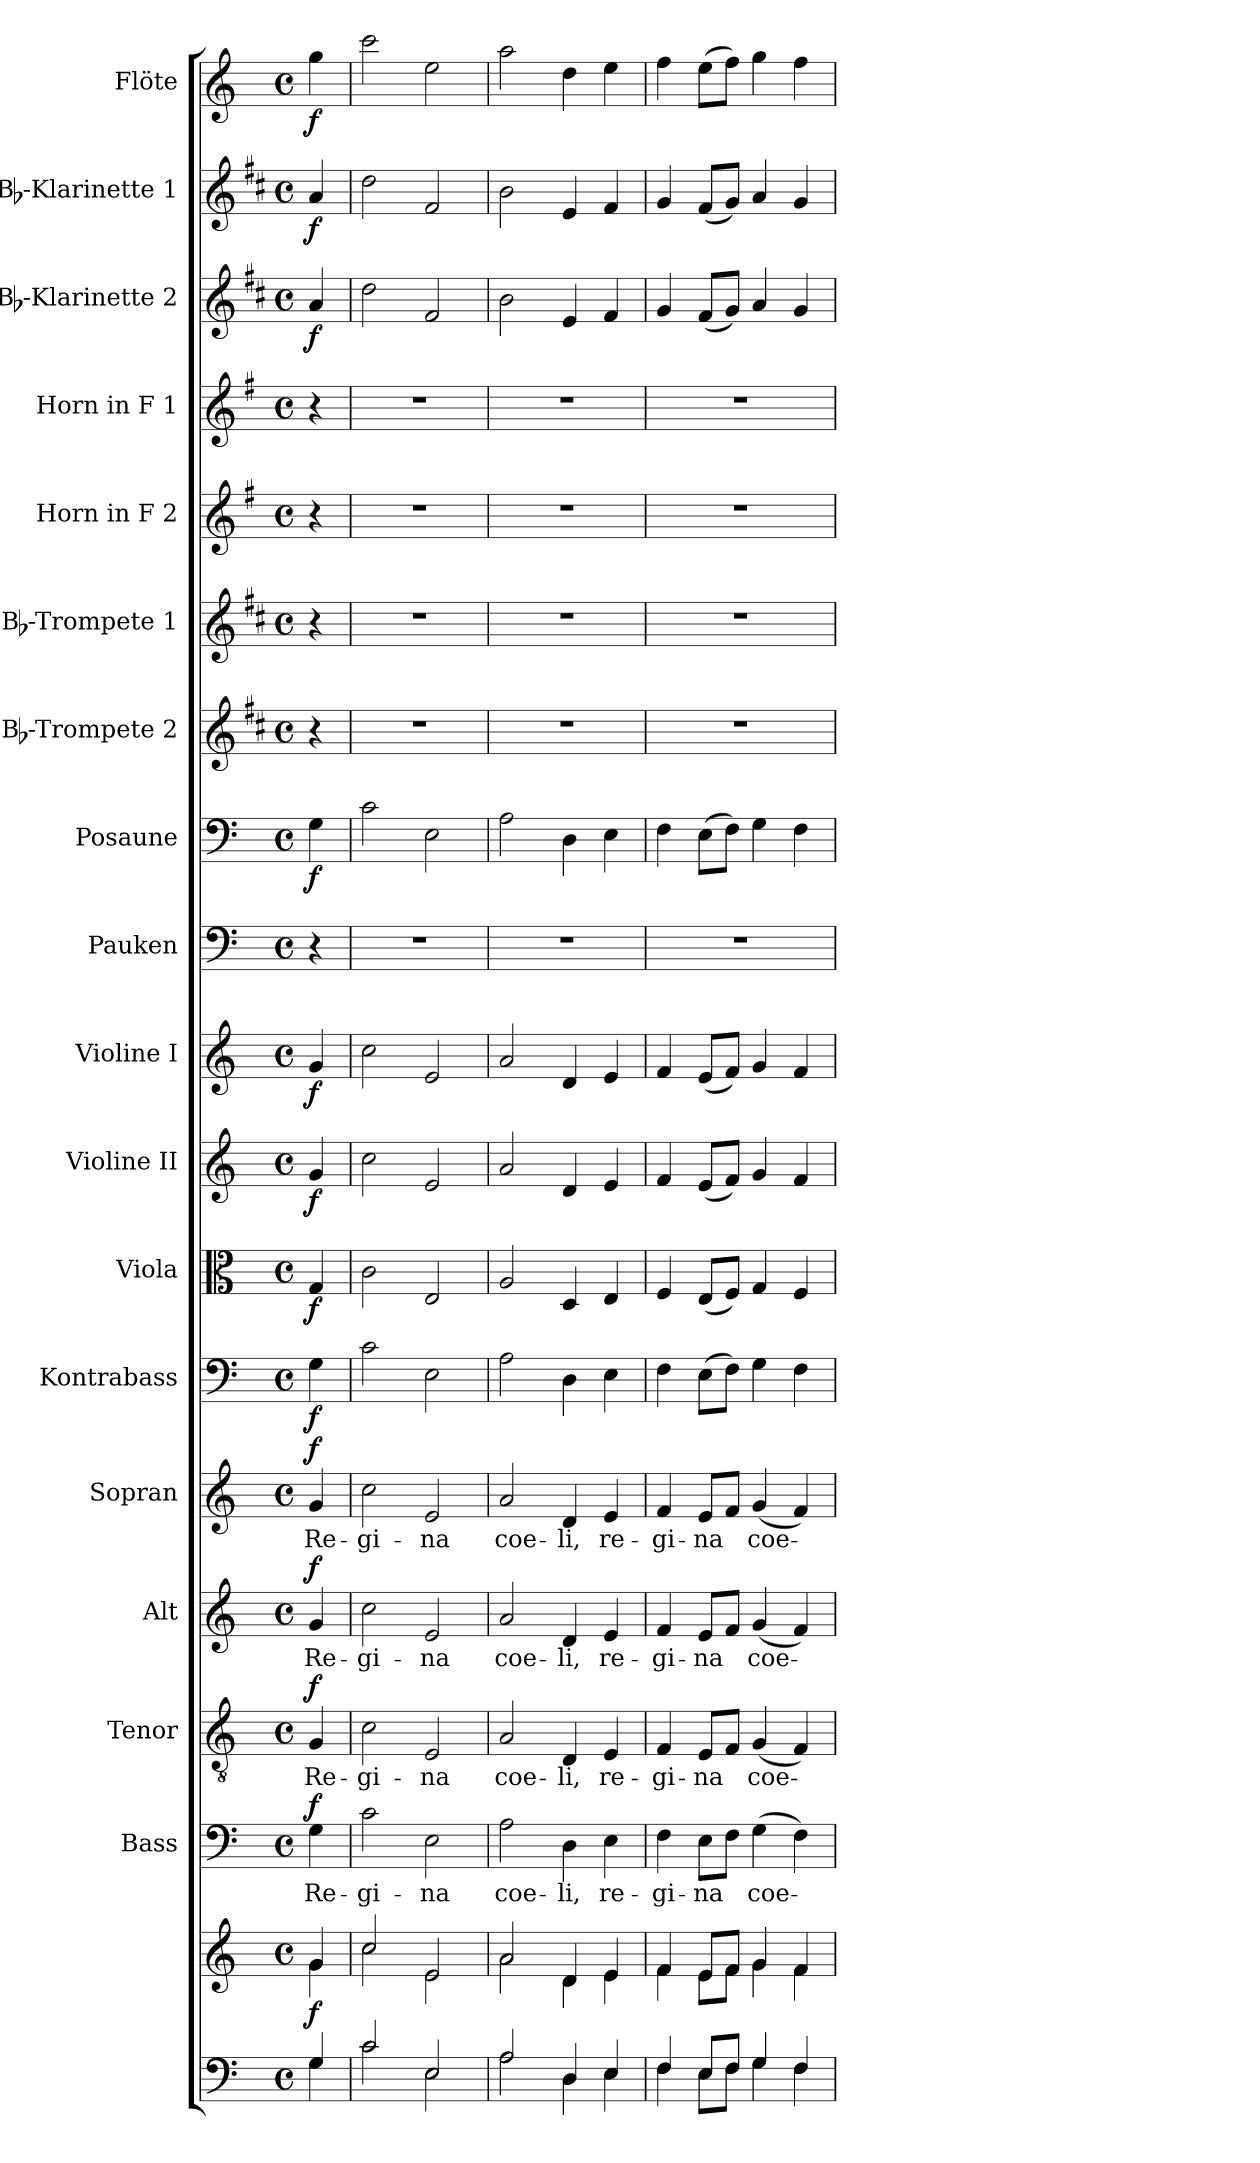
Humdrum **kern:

**kern	**kern	**dynam	**kern	**text	**dynam	**kern	**text	**dynam	**kern	**text	**dynam	**kern	**text	**dynam	**kern	**dynam	**kern	**dynam	**kern	**dynam	**kern	**dynam	**kern	**kern	**dynam	**kern	**kern	**kern	**kern	**kern	**dynam	**kern	**dynam	**kern	**dynam
*part18	*part18	*part18	*part17	*part17	*part17	*part16	*part16	*part16	*part15	*part15	*part15	*part14	*part14	*part14	*part13	*part13	*part12	*part12	*part11	*part11	*part10	*part10	*part9	*part8	*part8	*part7	*part6	*part5	*part4	*part3	*part3	*part2	*part2	*part1	*part1
*staff19	*staff18	*staff18/19	*staff17	*staff17	*staff17	*staff16	*staff16	*staff16	*staff15	*staff15	*staff15	*staff14	*staff14	*staff14	*staff13	*staff13	*staff12	*staff12	*staff11	*staff11	*staff10	*staff10	*staff9	*staff8	*staff8	*staff7	*staff6	*staff5	*staff4	*staff3	*staff3	*staff2	*staff2	*staff1	*staff1
*	*	*	*I"Bass	*	*	*I"Tenor	*	*	*I"Alt	*	*	*I"Sopran	*	*	*I"Kontrabass	*	*I"Viola	*	*I"Violine II	*	*I"Violine I	*	*I"Pauken	*I"Posaune	*	*I"Bb-Trompete 2	*I"Bb-Trompete 1	*I"Horn in F 2	*I"Horn in F 1	*I"Bb-Klarinette 2	*	*I"Bb-Klarinette 1	*	*I"Flöte	*
*	*	*	*I'B.	*	*	*I'T.	*	*	*I'A.	*	*	*I'S.	*	*	*I'Kb.	*	*I'Vla.	*	*I'Vl. II	*	*I'Vl. I	*	*I'Pk.	*I'Pos.	*	*I'Bb Trp. 2	*I'Bb Trp. 1	*	*	*I'Bb Kl. 2	*	*I'Bb Kl. 1	*	*I'Fl.	*
*clefF4	*clefG2	*	*clefF4	*	*	*clefGv2	*	*	*clefG2	*	*	*clefG2	*	*	*clefF4	*	*clefC3	*	*clefG2	*	*clefG2	*	*clefF4	*clefF4	*	*clefG2	*clefG2	*clefG2	*clefG2	*clefG2	*	*clefG2	*	*clefG2	*
*	*	*	*	*	*	*	*	*	*	*	*	*	*	*	*ITrd7c12	*	*	*	*	*	*	*	*	*	*	*ITrd1c2	*ITrd1c2	*ITrd4c7	*ITrd4c7	*ITrd1c2	*	*ITrd1c2	*	*	*
*k[]	*k[]	*	*k[]	*	*	*k[]	*	*	*k[]	*	*	*k[]	*	*	*k[]	*	*k[]	*	*k[]	*	*k[]	*	*k[]	*k[]	*	*k[]	*k[]	*k[]	*k[]	*k[]	*	*k[]	*	*k[]	*
*C:	*C:	*	*C:	*	*	*C:	*	*	*C:	*	*	*C:	*	*	*C:	*	*C:	*	*C:	*	*C:	*	*C:	*C:	*	*C:	*C:	*C:	*C:	*C:	*	*C:	*	*C:	*
*M4/4	*M4/4	*	*M4/4	*	*	*M4/4	*	*	*M4/4	*	*	*M4/4	*	*	*M4/4	*	*M4/4	*	*M4/4	*	*M4/4	*	*M4/4	*M4/4	*	*M4/4	*M4/4	*M4/4	*M4/4	*M4/4	*	*M4/4	*	*M4/4	*
*met(c)	*met(c)	*	*met(c)	*	*	*met(c)	*	*	*met(c)	*	*	*met(c)	*	*	*met(c)	*	*met(c)	*	*met(c)	*	*met(c)	*	*met(c)	*met(c)	*	*met(c)	*met(c)	*met(c)	*met(c)	*met(c)	*	*met(c)	*	*met(c)	*
=	=	=	=	=	=	=	=	=	=	=	=	=	=	=	=	=	=	=	=	=	=	=	=	=	=	=	=	=	=	=	=	=	=	=	=
*^	*^	*	*	*	*	*	*	*	*	*	*	*	*	*	*	*	*	*	*	*	*	*	*	*	*	*	*	*	*	*	*	*	*	*	*
!	!	!	!	!LO:DY:b	!	!LO:LY:b	!LO:DY:a	!	!LO:LY:b	!LO:DY:a	!	!LO:LY:b	!LO:DY:a	!	!LO:LY:b	!LO:DY:a	!	!LO:DY:b	!	!LO:DY:b	!	!LO:DY:b	!	!LO:DY:b	!	!	!LO:DY:b	!	!	!	!	!	!LO:DY:b	!	!LO:DY:b	!	!LO:DY:b
4G/	4G\	4g/	4g\	f	4G\	Re-	f	4G/	Re-	f	4g/	Re-	f	4g/	Re-	f	4GG\	f	4G/	f	4g/	f	4g/	f	4r	4G\	f	4r	4r	4r	4r	4g/	f	4g/	f	4gg\	f
=1	=1	=1	=1	=1	=1	=1	=1	=1	=1	=1	=1	=1	=1	=1	=1	=1	=1	=1	=1	=1	=1	=1	=1	=1	=1	=1	=1	=1	=1	=1	=1	=1	=1	=1	=1	=1	=1
!	!	!	!	!	!	!LO:LY:b	!	!	!LO:LY:b	!	!	!LO:LY:b	!	!	!LO:LY:b	!	!	!	!	!	!	!	!	!	!	!	!	!	!	!	!	!	!	!	!	!	!
2c/	2c\	2cc/	2cc\	.	2c\	-gi-	.	2c\	-gi-	.	2cc\	-gi-	.	2cc\	-gi-	.	2C\	.	2c\	.	2cc\	.	2cc\	.	1r	2c\	.	1r	1r	1r	1r	2cc\	.	2cc\	.	2ccc\	.
!	!	!	!	!	!	!LO:LY:b	!	!	!LO:LY:b	!	!	!LO:LY:b	!	!	!LO:LY:b	!	!	!	!	!	!	!	!	!	!	!	!	!	!	!	!	!	!	!	!	!	!
2E/	2E\	2e/	2e\	.	2E\	-na	.	2E/	-na	.	2e/	-na	.	2e/	-na	.	2EE\	.	2E/	.	2e/	.	2e/	.	.	2E\	.	.	.	.	.	2e/	.	2e/	.	2ee\	.
=2	=2	=2	=2	=2	=2	=2	=2	=2	=2	=2	=2	=2	=2	=2	=2	=2	=2	=2	=2	=2	=2	=2	=2	=2	=2	=2	=2	=2	=2	=2	=2	=2	=2	=2	=2	=2	=2
!	!	!	!	!	!	!LO:LY:b	!	!	!LO:LY:b	!	!	!LO:LY:b	!	!	!LO:LY:b	!	!	!	!	!	!	!	!	!	!	!	!	!	!	!	!	!	!	!	!	!	!
2A/	2A\	2a/	2a\	.	2A\	coe-	.	2A/	coe-	.	2a/	coe-	.	2a/	coe-	.	2AA\	.	2A/	.	2a/	.	2a/	.	1r	2A\	.	1r	1r	1r	1r	2a\	.	2a\	.	2aa\	.
!	!	!	!	!	!	!LO:LY:b	!	!	!LO:LY:b	!	!	!LO:LY:b	!	!	!LO:LY:b	!	!	!	!	!	!	!	!	!	!	!	!	!	!	!	!	!	!	!	!	!	!
4D/	4D\	4d/	4d\	.	4D\	-li,	.	4D/	-li,	.	4d/	-li,	.	4d/	-li,	.	4DD\	.	4D/	.	4d/	.	4d/	.	.	4D\	.	.	.	.	.	4d/	.	4d/	.	4dd\	.
!	!	!	!	!	!	!LO:LY:b	!	!	!LO:LY:b	!	!	!LO:LY:b	!	!	!LO:LY:b	!	!	!	!	!	!	!	!	!	!	!	!	!	!	!	!	!	!	!	!	!	!
4E/	4E\	4e/	4e\	.	4E\	re-	.	4E/	re-	.	4e/	re-	.	4e/	re-	.	4EE\	.	4E/	.	4e/	.	4e/	.	.	4E\	.	.	.	.	.	4e/	.	4e/	.	4ee\	.
=3	=3	=3	=3	=3	=3	=3	=3	=3	=3	=3	=3	=3	=3	=3	=3	=3	=3	=3	=3	=3	=3	=3	=3	=3	=3	=3	=3	=3	=3	=3	=3	=3	=3	=3	=3	=3	=3
!	!	!	!	!	!	!LO:LY:b	!	!	!LO:LY:b	!	!	!LO:LY:b	!	!	!LO:LY:b	!	!	!	!	!	!	!	!	!	!	!	!	!	!	!	!	!	!	!	!	!	!
4F/	4F\	4f/	4f\	.	4F\	-gi-	.	4F/	-gi-	.	4f/	-gi-	.	4f/	-gi-	.	4FF\	.	4F/	.	4f/	.	4f/	.	1r	4F\	.	1r	1r	1r	1r	4f/	.	4f/	.	4ff\	.
!	!	!	!	!	!	!LO:LY:b	!	!	!LO:LY:b	!	!	!LO:LY:b	!	!	!LO:LY:b	!	!	!	!	!	!	!	!	!	!	!	!	!	!	!	!	!	!	!	!	!	!
8E/L	8E\L	8e/L	8e\L	.	8E\L	-na	.	8E/L	-na	.	8e/L	-na	.	8e/L	-na	.	(>8EE\L	.	(<8E/L	.	(<8e/L	.	(<8e/L	.	.	(>8E\L	.	.	.	.	.	(<8e/L	.	(<8e/L	.	(>8ee\L	.
8F/J	8F\J	8f/J	8f\J	.	8F\J	.	.	8F/J	.	.	8f/J	.	.	8f/J	.	.	8FF\J)	.	8F/J)	.	8f/J)	.	8f/J)	.	.	8F\J)	.	.	.	.	.	8f/J)	.	8f/J)	.	8ff\J)	.
!	!	!	!	!	!	!LO:LY:b	!	!	!LO:LY:b	!	!	!LO:LY:b	!	!	!LO:LY:b	!	!	!	!	!	!	!	!	!	!	!	!	!	!	!	!	!	!	!	!	!	!
4G/	4G\	4g/	4g\	.	(>4G\	coe-	.	(<4G/	coe-	.	(<4g/	coe-	.	(<4g/	coe-	.	4GG\	.	4G/	.	4g/	.	4g/	.	.	4G\	.	.	.	.	.	4g/	.	4g/	.	4gg\	.
4F/	4F\	4f/	4f\	.	4F\)	.	.	4F/)	.	.	4f/)	.	.	4f/)	.	.	4FF\	.	4F/	.	4f/	.	4f/	.	.	4F\	.	.	.	.	.	4f/	.	4f/	.	4ff\	.
*v	*v	*	*	*	*	*	*	*	*	*	*	*	*	*	*	*	*	*	*	*	*	*	*	*	*	*	*	*	*	*	*	*	*	*	*	*	*
*	*v	*v	*	*	*	*	*	*	*	*	*	*	*	*	*	*	*	*	*	*	*	*	*	*	*	*	*	*	*	*	*	*	*	*	*	*
=	=	=	=	=	=	=	=	=	=	=	=	=	=	=	=	=	=	=	=	=	=	=	=	=	=	=	=	=	=	=	=	=	=	=	=
*-	*-	*-	*-	*-	*-	*-	*-	*-	*-	*-	*-	*-	*-	*-	*-	*-	*-	*-	*-	*-	*-	*-	*-	*-	*-	*-	*-	*-	*-	*-	*-	*-	*-	*-	*-
